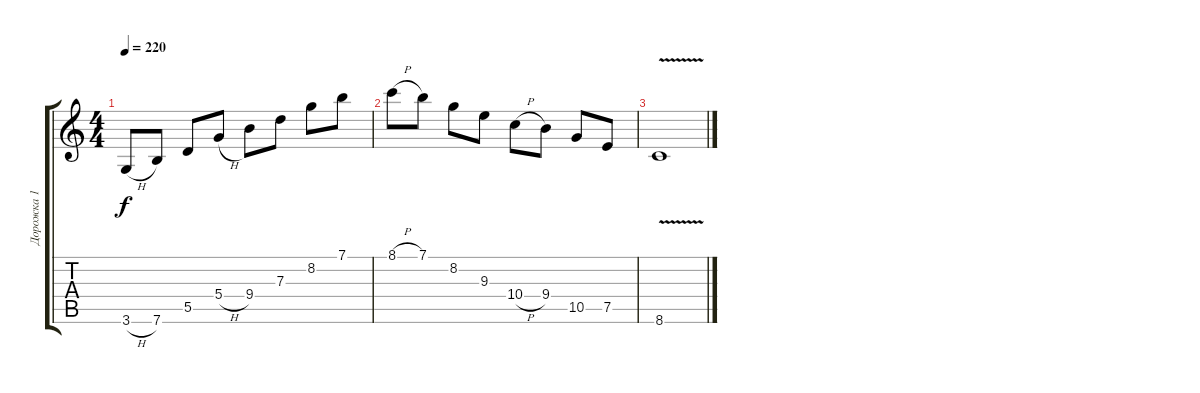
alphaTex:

\track ("Дорожка 1" "Дорожка 1") {instrument electricguitarjazz}
\staff {score tabs}
\tuning (E4 B3 G3 D3 A2 E2) {hide}
\ts (4 4)
\tempo 220
\clef g2
\ks c
3.6{h}.8{dy f} 7.6.8 5.5.8 5.4{h}.8 9.4.8 7.3.8 8.2.8 7.1.8 |
8.1{h}.8 7.1.8 8.2.8 9.3.8 10.4{h}.8 9.4.8 10.5.8 7.5.8 |
8.6{v}.1
